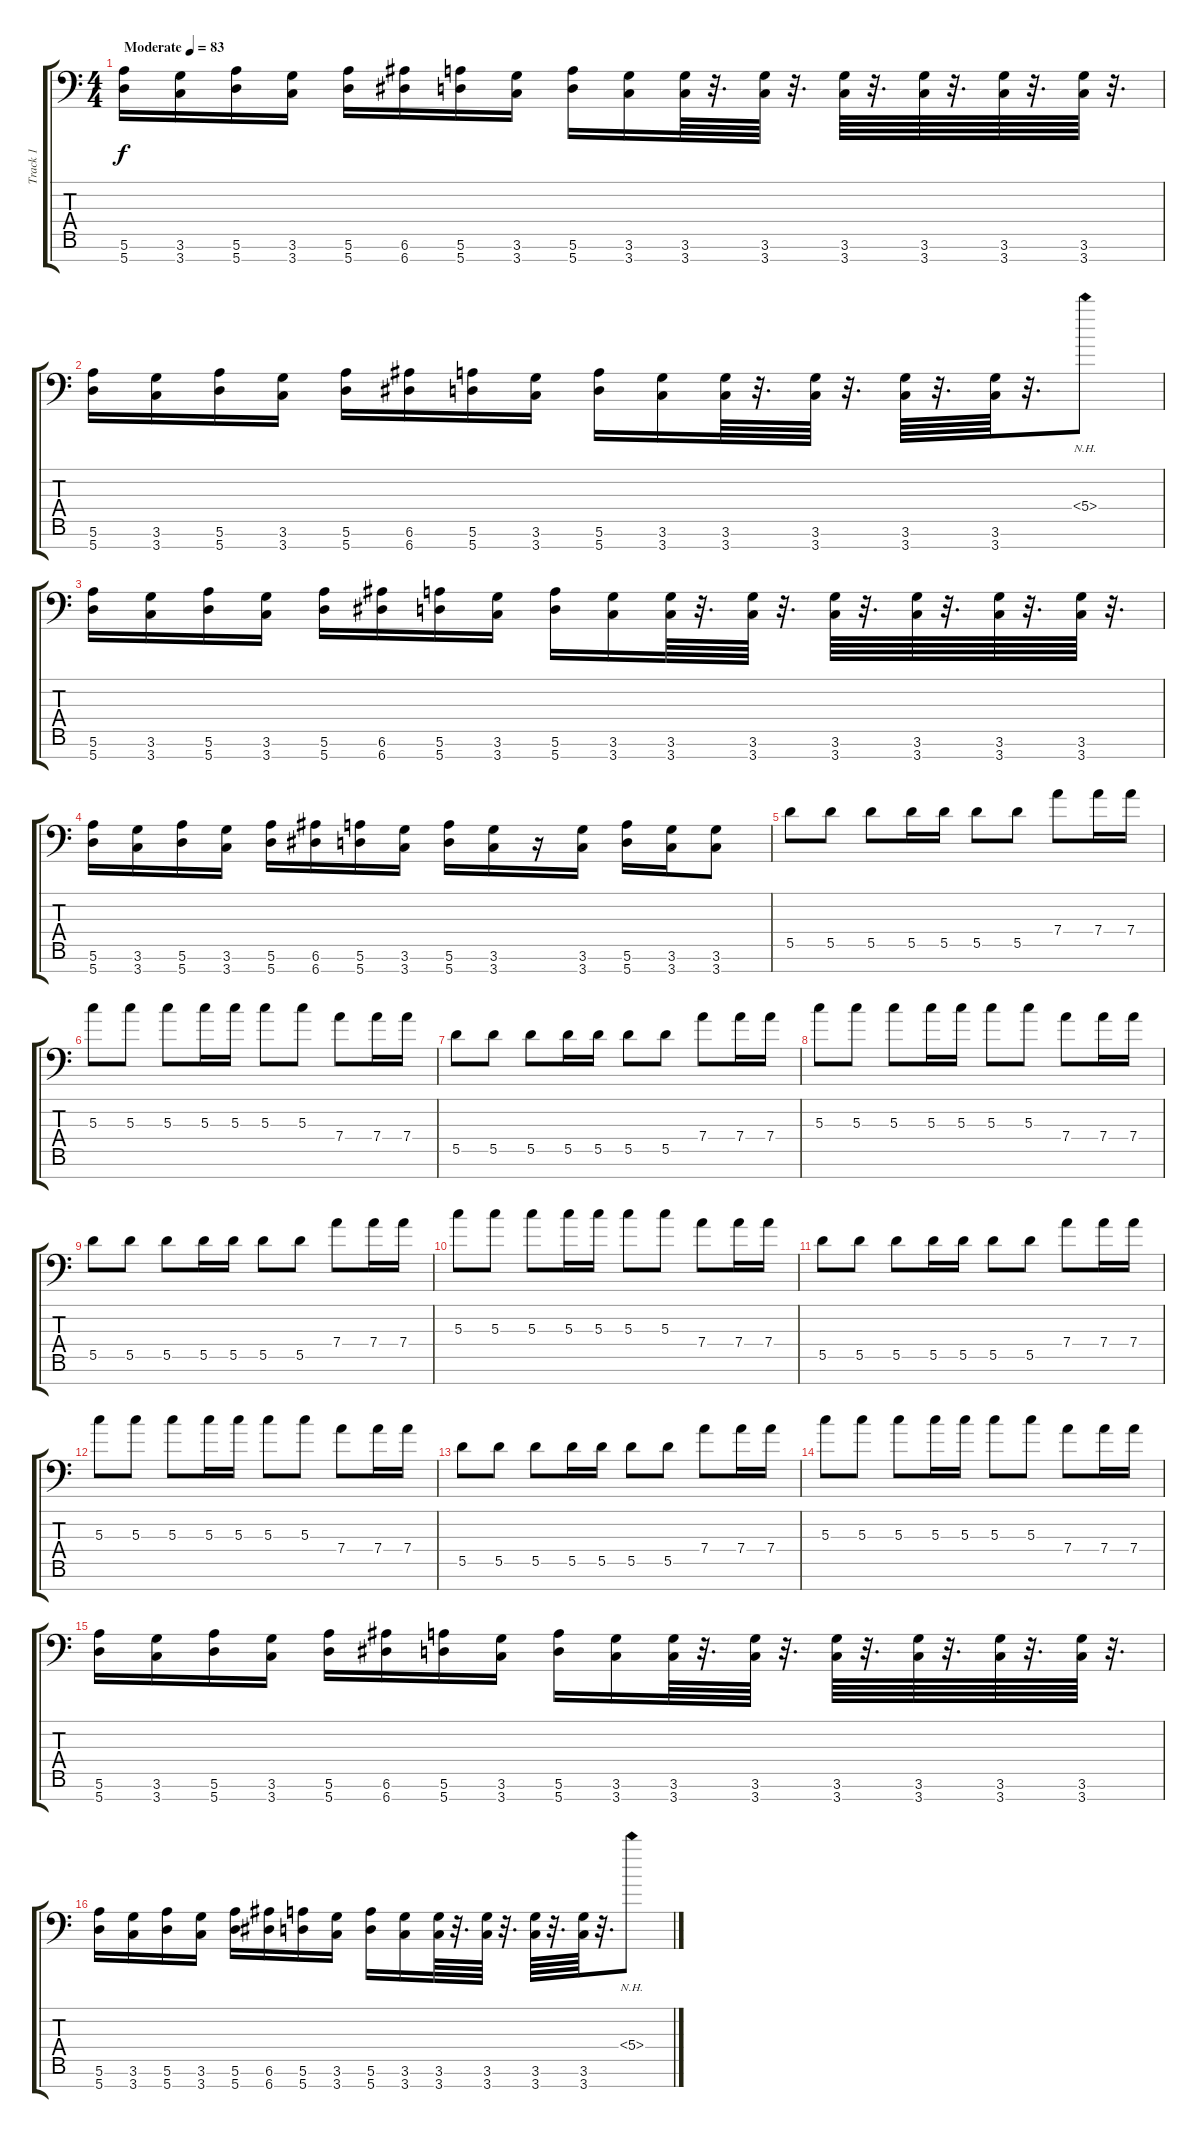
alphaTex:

\track ("Track 1" "Track 1") {instrument distortionguitar}
\staff {score tabs}
\tuning (E4 B3 G3 D3 A2 E2 A1) {hide}
\ts (4 4)
\tempo (83 "Moderate")
\clef f4
\ks c
(5.6 5.7).16{dy f instrument distortionguitar} (3.6 3.7).16 (5.6 5.7).16 (3.6 3.7).16 (5.6 5.7).16 (6.6 6.7).16 (5.6 5.7).16 (3.6 3.7).16 (5.6 5.7).16 (3.6 3.7).16 (3.6 3.7).64 r.32{d} (3.6 3.7).64 r.32{d} (3.6 3.7).64 r.32{d} (3.6 3.7).64 r.32{d} (3.6 3.7).64 r.32{d} (3.6 3.7).64 r.32{d} |
(5.6 5.7).16 (3.6 3.7).16 (5.6 5.7).16 (3.6 3.7).16 (5.6 5.7).16 (6.6 6.7).16 (5.6 5.7).16 (3.6 3.7).16 (5.6 5.7).16 (3.6 3.7).16 (3.6 3.7).64 r.32{d} (3.6 3.7).64 r.32{d} (3.6 3.7).64 r.32{d} (3.6 3.7).64 r.32{d} 5.4{nh}.8 |
(5.6 5.7).16 (3.6 3.7).16 (5.6 5.7).16 (3.6 3.7).16 (5.6 5.7).16 (6.6 6.7).16 (5.6 5.7).16 (3.6 3.7).16 (5.6 5.7).16 (3.6 3.7).16 (3.6 3.7).64 r.32{d} (3.6 3.7).64 r.32{d} (3.6 3.7).64 r.32{d} (3.6 3.7).64 r.32{d} (3.6 3.7).64 r.32{d} (3.6 3.7).64 r.32{d} |
(5.6 5.7).16 (3.6 3.7).16 (5.6 5.7).16 (3.6 3.7).16 (5.6 5.7).16 (6.6 6.7).16 (5.6 5.7).16 (3.6 3.7).16 (5.6 5.7).16 (3.6 3.7).16 r.16 (3.6 3.7).16 (5.6 5.7).16 (3.6 3.7).16 (3.6 3.7).8 |
5.5.8{instrument electricguitarmuted} 5.5.8 5.5.8 5.5.16 5.5.16 5.5.8 5.5.8 7.4.8 7.4.16 7.4.16 |
5.3.8 5.3.8 5.3.8 5.3.16 5.3.16 5.3.8 5.3.8 7.4.8 7.4.16 7.4.16 |
5.5.8 5.5.8 5.5.8 5.5.16 5.5.16 5.5.8 5.5.8 7.4.8 7.4.16 7.4.16 |
5.3.8 5.3.8 5.3.8 5.3.16 5.3.16 5.3.8 5.3.8 7.4.8 7.4.16 7.4.16 |
5.5.8 5.5.8 5.5.8 5.5.16 5.5.16 5.5.8 5.5.8 7.4.8 7.4.16 7.4.16 |
5.3.8 5.3.8 5.3.8 5.3.16 5.3.16 5.3.8 5.3.8 7.4.8 7.4.16 7.4.16 |
5.5.8 5.5.8 5.5.8 5.5.16 5.5.16 5.5.8 5.5.8 7.4.8 7.4.16 7.4.16 |
5.3.8 5.3.8 5.3.8 5.3.16 5.3.16 5.3.8 5.3.8 7.4.8 7.4.16 7.4.16 |
5.5.8 5.5.8 5.5.8 5.5.16 5.5.16 5.5.8 5.5.8 7.4.8 7.4.16 7.4.16 |
5.3.8 5.3.8 5.3.8 5.3.16 5.3.16 5.3.8 5.3.8 7.4.8 7.4.16 7.4.16 |
(5.6 5.7).16{instrument distortionguitar} (3.6 3.7).16 (5.6 5.7).16 (3.6 3.7).16 (5.6 5.7).16 (6.6 6.7).16 (5.6 5.7).16 (3.6 3.7).16 (5.6 5.7).16 (3.6 3.7).16 (3.6 3.7).64 r.32{d} (3.6 3.7).64 r.32{d} (3.6 3.7).64 r.32{d} (3.6 3.7).64 r.32{d} (3.6 3.7).64 r.32{d} (3.6 3.7).64 r.32{d} |
(5.6 5.7).16 (3.6 3.7).16 (5.6 5.7).16 (3.6 3.7).16 (5.6 5.7).16 (6.6 6.7).16 (5.6 5.7).16 (3.6 3.7).16 (5.6 5.7).16 (3.6 3.7).16 (3.6 3.7).64 r.32{d} (3.6 3.7).64 r.32{d} (3.6 3.7).64 r.32{d} (3.6 3.7).64 r.32{d} 5.4{nh}.8
